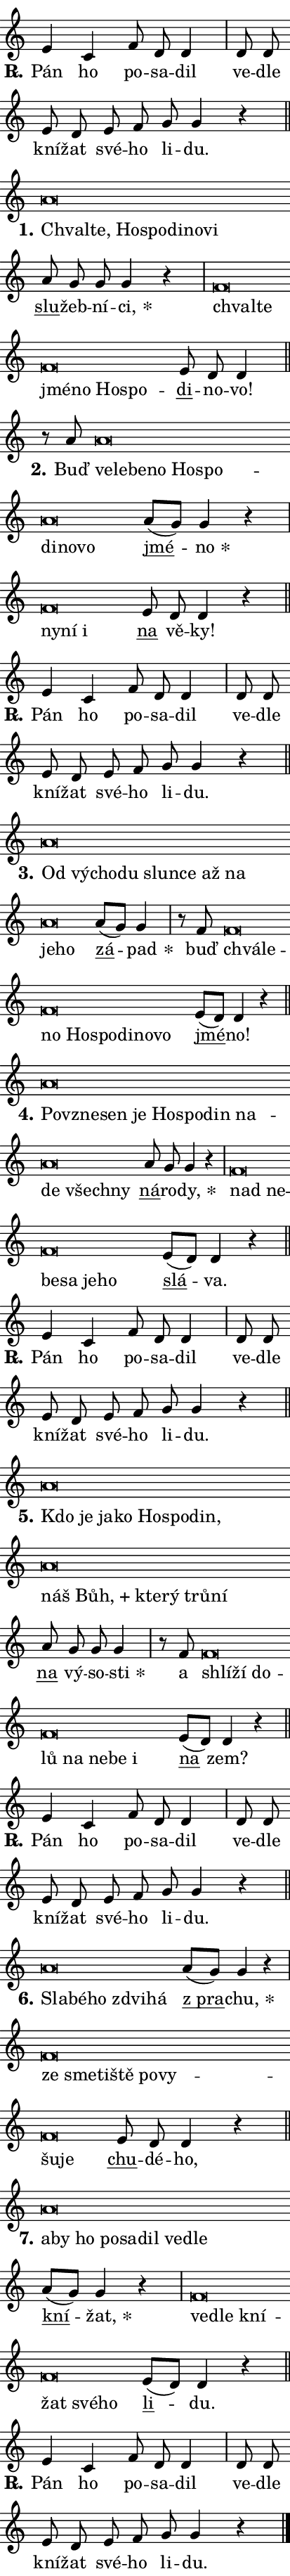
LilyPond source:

\version "2.24.0"
\header { tagline = "" }
\paper {
  indent = 0\cm
  top-margin = 0\cm
  right-margin = 0\cm
  bottom-margin = 0\cm
  left-margin = 0\cm
  paper-width = 7\cm
  page-breaking = #ly:one-page-breaking
  system-system-spacing.basic-distance = #11
  score-system-spacing.basic-distance = #11
  ragged-last = ##f
}


%% Author: Thomas Morley
%% https://lists.gnu.org/archive/html/lilypond-user/2020-05/msg00002.html
#(define (line-position grob)
"Returns position of @var[grob} in current system:
   @code{'start}, if at first time-step
   @code{'end}, if at last time-step
   @code{'middle} otherwise
"
  (let* ((col (ly:item-get-column grob))
         (ln (ly:grob-object col 'left-neighbor))
         (rn (ly:grob-object col 'right-neighbor))
         (col-to-check-left (if (ly:grob? ln) ln col))
         (col-to-check-right (if (ly:grob? rn) rn col))
         (break-dir-left
           (and
             (ly:grob-property col-to-check-left 'non-musical #f)
             (ly:item-break-dir col-to-check-left)))
         (break-dir-right
           (and
             (ly:grob-property col-to-check-right 'non-musical #f)
             (ly:item-break-dir col-to-check-right))))
        (cond ((eqv? 1 break-dir-left) 'start)
              ((eqv? -1 break-dir-right) 'end)
              (else 'middle))))

#(define (tranparent-at-line-position vctor)
  (lambda (grob)
  "Relying on @code{line-position} select the relevant enry from @var{vctor}.
Used to determine transparency,"
    (case (line-position grob)
      ((end) (not (vector-ref vctor 0)))
      ((middle) (not (vector-ref vctor 1)))
      ((start) (not (vector-ref vctor 2))))))

noteHeadBreakVisibility =
#(define-music-function (break-visibility)(vector?)
"Makes @code{NoteHead}s transparent relying on @var{break-visibility}"
#{
  \override NoteHead.transparent =
    #(tranparent-at-line-position break-visibility)
#})

#(define delete-ledgers-for-transparent-note-heads
  (lambda (grob)
    "Reads whether a @code{NoteHead} is transparent.
If so this @code{NoteHead} is removed from @code{'note-heads} from
@var{grob}, which is supposed to be @code{LedgerLineSpanner}.
As a result ledgers are not printed for this @code{NoteHead}"
    (let* ((nhds-array (ly:grob-object grob 'note-heads))
           (nhds-list
             (if (ly:grob-array? nhds-array)
                 (ly:grob-array->list nhds-array)
                 '()))
           ;; Relies on the transparent-property being done before
           ;; Staff.LedgerLineSpanner.after-line-breaking is executed.
           ;; This is fragile ...
           (to-keep
             (remove
               (lambda (nhd)
                 (ly:grob-property nhd 'transparent #f))
               nhds-list)))
      ;; TODO find a better method to iterate over grob-arrays, similiar
      ;; to filter/remove etc for lists
      ;; For now rebuilt from scratch
      (set! (ly:grob-object grob 'note-heads)  '())
      (for-each
        (lambda (nhd)
          (ly:pointer-group-interface::add-grob grob 'note-heads nhd))
        to-keep))))

hideNotes = {
  \noteHeadBreakVisibility #begin-of-line-visible
}
unHideNotes = {
  \noteHeadBreakVisibility #all-visible
}

% work-around for resetting accidentals
% https://lilypond.org/doc/v2.23/Documentation/notation/displaying-rhythms#unmetered-music
cadenzaMeasure = {
  \cadenzaOff
  \partial 1024 s1024
  \cadenzaOn
}

#(define-markup-command (accent layout props text) (markup?)
  "Underline accented syllable"
  (interpret-markup layout props
    #{\markup \override #'(offset . 4.3) \underline { #text }#}))

responsum = \markup \concat {
  "R" \hspace #-1.05 \path #0.1 #'((moveto 0 0.07) (lineto 0.9 0.8)) \hspace #0.05 "."
}

\layout {
    \context {
        \Staff
        \remove "Time_signature_engraver"
        \override LedgerLineSpanner.after-line-breaking = #delete-ledgers-for-transparent-note-heads
    }
    \context {
        \Voice {
            \override NoteHead.output-attributes = #'((class . "notehead"))
            \override Hairpin.height = #0.55
        }
    }
    \context {
        \Lyrics {
            \override StanzaNumber.output-attributes = #'((class . "stanzanumber"))
            \override LyricSpace.minimum-distance = #0.9
            \override LyricText.font-name = #"TeX Gyre Schola"
            \override LyricText.font-size = 1
            \override StanzaNumber.font-name = #"TeX Gyre Schola Bold"
            \override StanzaNumber.font-size = 1
        }
    }
}

% magnetic-lyrics.ily
%
%   written by
%     Jean Abou Samra <jean@abou-samra.fr>
%     Werner Lemberg <wl@gnu.org>
%
%   adapted by
%     Jiri Hon <jiri.hon@gmail.com>
%
% Version 2022-Apr-15

% https://www.mail-archive.com/lilypond-user@gnu.org/msg149350.html

#(define (Left_hyphen_pointer_engraver context)
   "Collect syllable-hyphen-syllable occurrences in lyrics and store
them in properties.  This engraver only looks to the left.  For
example, if the lyrics input is @code{foo -- bar}, it does the
following.

@itemize @bullet
@item
Set the @code{text} property of the @code{LyricHyphen} grob between
@q{foo} and @q{bar} to @code{foo}.

@item
Set the @code{left-hyphen} property of the @code{LyricText} grob with
text @q{foo} to the @code{LyricHyphen} grob between @q{foo} and
@q{bar}.
@end itemize

Use this auxiliary engraver in combination with the
@code{lyric-@/text::@/apply-@/magnetic-@/offset!} hook."
   (let ((hyphen #f)
         (text #f))
     (make-engraver
      (acknowledgers
       ((lyric-syllable-interface engraver grob source-engraver)
        (set! text grob)))
      (end-acknowledgers
       ((lyric-hyphen-interface engraver grob source-engraver)
        ;(when (not (grob::has-interface grob 'lyric-space-interface))
          (set! hyphen grob)));)
      ((stop-translation-timestep engraver)
       (when (and text hyphen)
         (ly:grob-set-object! text 'left-hyphen hyphen))
       (set! text #f)
       (set! hyphen #f)))))

#(define (lyric-text::apply-magnetic-offset! grob)
   "If the space between two syllables is less than the value in
property @code{LyricText@/.details@/.squash-threshold}, move the right
syllable to the left so that it gets concatenated with the left
syllable.

Use this function as a hook for
@code{LyricText@/.after-@/line-@/breaking} if the
@code{Left_@/hyphen_@/pointer_@/engraver} is active."
   (let ((hyphen (ly:grob-object grob 'left-hyphen #f)))
     (when hyphen
       (let ((left-text (ly:spanner-bound hyphen LEFT)))
         (when (grob::has-interface left-text 'lyric-syllable-interface)
           (let* ((common (ly:grob-common-refpoint grob left-text X))
                  (this-x-ext (ly:grob-extent grob common X))
                  (left-x-ext
                   (begin
                     ;; Trigger magnetism for left-text.
                     (ly:grob-property left-text 'after-line-breaking)
                     (ly:grob-extent left-text common X)))
                  ;; `delta` is the gap width between two syllables.
                  (delta (- (interval-start this-x-ext)
                            (interval-end left-x-ext)))
                  (details (ly:grob-property grob 'details))
                  (threshold (assoc-get 'squash-threshold details 0.2)))
             (when (< delta threshold)
               (let* (;; We have to manipulate the input text so that
                      ;; ligatures crossing syllable boundaries are not
                      ;; disabled.  For languages based on the Latin
                      ;; script this is essentially a beautification.
                      ;; However, for non-Western scripts it can be a
                      ;; necessity.
                      (lt (ly:grob-property left-text 'text))
                      (rt (ly:grob-property grob 'text))
                      (is-space (grob::has-interface hyphen 'lyric-space-interface))
                      (space (if is-space " " ""))
                      (space-markup (grob-interpret-markup grob " "))
                      (space-size (interval-length (ly:stencil-extent space-markup X)))
                      (extra-delta (if is-space space-size 0))
                      ;; Append new syllable.
                      (ltrt-space (if (and (string? lt) (string? rt))
                                (string-append lt space rt)
                                (make-concat-markup (list lt space rt))))
                      ;; Right-align `ltrt` to the right side.
                      (ltrt-space-markup (grob-interpret-markup
                               grob
                               (make-translate-markup
                                (cons (interval-length this-x-ext) 0)
                                (make-right-align-markup ltrt-space)))))
                 (begin
                   ;; Don't print `left-text`.
                   (ly:grob-set-property! left-text 'stencil #f)
                   ;; Set text and stencil (which holds all collected
                   ;; syllables so far) and shift it to the left.
                   (ly:grob-set-property! grob 'text ltrt-space)
                   (ly:grob-set-property! grob 'stencil ltrt-space-markup)
                   (ly:grob-translate-axis! grob (- (- delta extra-delta)) X))))))))))


#(define (lyric-hyphen::displace-bounds-first grob)
   ;; Make very sure this callback isn't triggered too early.
   (let ((left (ly:spanner-bound grob LEFT))
         (right (ly:spanner-bound grob RIGHT)))
     (ly:grob-property left 'after-line-breaking)
     (ly:grob-property right 'after-line-breaking)
     (ly:lyric-hyphen::print grob)))

squashThreshold = #0.4

\layout {
  \context {
    \Lyrics
    \consists #Left_hyphen_pointer_engraver
    \override LyricText.after-line-breaking =
      #lyric-text::apply-magnetic-offset!
    \override LyricHyphen.stencil = #lyric-hyphen::displace-bounds-first
    \override LyricText.details.squash-threshold = \squashThreshold
    \override LyricHyphen.minimum-distance = 0
    \override LyricHyphen.minimum-length = \squashThreshold
  }
}

squash = \override LyricText.details.squash-threshold = 9999
unSquash = \override LyricText.details.squash-threshold = \squashThreshold

left = \override LyricText.self-alignment-X = #LEFT
unLeft = \revert LyricText.self-alignment-X

starOffset = #(lambda (grob) 
                (let ((x_offset (ly:self-alignment-interface::aligned-on-x-parent grob)))
                  (if (= x_offset 0) 0 (+ x_offset 1.2))))

star = #(define-music-function (syllable)(string?)
"Append star separator at the end of a syllable"
#{
  \once \override LyricText.X-offset = #starOffset
  \lyricmode { \markup {
    #syllable
    \override #'((font-name . "TeX Gyre Schola Bold")) \hspace #0.2 \lower #0.65 \larger "*"
  } }
#})

starAccent = #(define-music-function (syllable)(string?)
"Append star separator at the end of a syllable and make accent"
#{
  \once \override LyricText.X-offset = #starOffset
  \lyricmode { \markup {
    \accent #syllable
    \override #'((font-name . "TeX Gyre Schola Bold")) \hspace #0.2 \lower #0.65 \larger "*"
  } }
#})

breath = #(define-music-function (syllable)(string?)
"Append breathing indicator at the end of a syllable"
#{
  \lyricmode { \markup { #syllable "+" } }
#})

optionalBreath = #(define-music-function (syllable)(string?)
"Append optional breathing indicator at the end of a syllable"
#{
  \lyricmode { \markup { #syllable "(+)" } }
#})


\score {
    <<
        \new Voice = "melody" { \cadenzaOn \key c \major \relative { e'4 c f8 d d4 \cadenzaMeasure \bar "|" d8 d \bar "" e d \bar "" e f g g4 r \cadenzaMeasure \bar "||" \break } }
        \new Lyrics \lyricsto "melody" { \lyricmode { \set stanza = \responsum
Pán ho po -- sa -- dil ve -- dle kní -- žat své -- ho li -- du. } }
    >>
    \layout {}
}

\score {
    <<
        \new Voice = "melody" { \cadenzaOn \key c \major \relative { a'\breve*1/16 \hideNotes \breve*1/16 \bar "" \breve*1/16 \bar "" \breve*1/16 \bar "" \breve*1/16 \bar "" \breve*1/16 \breve*1/16 \bar "" \unHideNotes \bar "" a8 g g g4 r \cadenzaMeasure \bar "|" f\breve*1/16 \hideNotes \breve*1/16 \bar "" \breve*1/16 \bar "" \breve*1/16 \bar "" \breve*1/16 \breve*1/16 \bar "" \unHideNotes \bar "" e8 d d4 \cadenzaMeasure \bar "||" \break } }
        \new Lyrics \lyricsto "melody" { \lyricmode { \set stanza = "1."
\left Chval -- \squash te, Ho -- spo -- di -- no -- vi \unLeft \unSquash \markup \accent slu -- žeb -- ní -- \star ci, \left chval -- \squash te jmé -- no Ho -- spo -- \unLeft \unSquash \markup \accent di -- no -- vo! } }
    >>
    \layout {}
}

\score {
    <<
        \new Voice = "melody" { \cadenzaOn \key c \major \relative { r8 a'8 a\breve*1/16 \hideNotes \breve*1/16 \bar "" \breve*1/16 \bar "" \breve*1/16 \bar "" \breve*1/16 \bar "" \breve*1/16 \bar "" \breve*1/16 \bar "" \breve*1/16 \breve*1/16 \bar "" \unHideNotes \bar "" a8[( g)] g4 r \cadenzaMeasure \bar "|" f\breve*1/16 \hideNotes \breve*1/16 \breve*1/16 \bar "" \unHideNotes \bar "" e8 d d4 r \cadenzaMeasure \bar "||" \break } }
        \new Lyrics \lyricsto "melody" { \lyricmode { \set stanza = "2."
Buď \left ve -- \squash le -- be -- no Ho -- spo -- di -- no -- vo \unLeft \unSquash \markup \accent jmé -- \star no \left ny -- \squash ní i \unLeft \unSquash \markup \accent na vě -- ky! } }
    >>
    \layout {}
}

\score {
    <<
        \new Voice = "melody" { \cadenzaOn \key c \major \relative { e'4 c f8 d d4 \cadenzaMeasure \bar "|" d8 d \bar "" e d \bar "" e f g g4 r \cadenzaMeasure \bar "||" \break } }
        \new Lyrics \lyricsto "melody" { \lyricmode { \set stanza = \responsum
Pán ho po -- sa -- dil ve -- dle kní -- žat své -- ho li -- du. } }
    >>
    \layout {}
}

\score {
    <<
        \new Voice = "melody" { \cadenzaOn \key c \major \relative { a'\breve*1/16 \hideNotes \breve*1/16 \bar "" \breve*1/16 \bar "" \breve*1/16 \bar "" \breve*1/16 \bar "" \breve*1/16 \bar "" \breve*1/16 \bar "" \breve*1/16 \bar "" \breve*1/16 \breve*1/16 \bar "" \unHideNotes \bar "" a8[( g)] g4 \cadenzaMeasure \bar "|" r8 f8 f\breve*1/16 \hideNotes \breve*1/16 \bar "" \breve*1/16 \bar "" \breve*1/16 \bar "" \breve*1/16 \bar "" \breve*1/16 \bar "" \breve*1/16 \breve*1/16 \bar "" \unHideNotes \bar "" e8[( d)] d4 r \cadenzaMeasure \bar "||" \break } }
        \new Lyrics \lyricsto "melody" { \lyricmode { \set stanza = "3."
\left Od \squash vý -- cho -- du slun -- ce až na je -- ho \unLeft \unSquash \markup \accent zá -- \star pad buď \left chvá -- \squash le -- no Ho -- spo -- di -- no -- vo \unLeft \unSquash \markup \accent jmé -- no! } }
    >>
    \layout {}
}

\score {
    <<
        \new Voice = "melody" { \cadenzaOn \key c \major \relative { a'\breve*1/16 \hideNotes \breve*1/16 \bar "" \breve*1/16 \bar "" \breve*1/16 \bar "" \breve*1/16 \bar "" \breve*1/16 \bar "" \breve*1/16 \bar "" \breve*1/16 \bar "" \breve*1/16 \bar "" \breve*1/16 \breve*1/16 \bar "" \unHideNotes \bar "" a8 g g4 r \cadenzaMeasure \bar "|" f\breve*1/16 \hideNotes \breve*1/16 \bar "" \breve*1/16 \bar "" \breve*1/16 \bar "" \breve*1/16 \breve*1/16 \bar "" \unHideNotes \bar "" e8[( d)] d4 r \cadenzaMeasure \bar "||" \break } }
        \new Lyrics \lyricsto "melody" { \lyricmode { \set stanza = "4."
\left Po -- \squash vzne -- sen je Ho -- spo -- din na -- de všech -- ny \unLeft \unSquash \markup \accent ná -- ro -- \star dy, \left nad \squash ne -- be -- sa je -- ho \unLeft \unSquash \markup \accent slá -- va. } }
    >>
    \layout {}
}

\score {
    <<
        \new Voice = "melody" { \cadenzaOn \key c \major \relative { e'4 c f8 d d4 \cadenzaMeasure \bar "|" d8 d \bar "" e d \bar "" e f g g4 r \cadenzaMeasure \bar "||" \break } }
        \new Lyrics \lyricsto "melody" { \lyricmode { \set stanza = \responsum
Pán ho po -- sa -- dil ve -- dle kní -- žat své -- ho li -- du. } }
    >>
    \layout {}
}

\score {
    <<
        \new Voice = "melody" { \cadenzaOn \key c \major \relative { a'\breve*1/16 \hideNotes \breve*1/16 \bar "" \breve*1/16 \bar "" \breve*1/16 \bar "" \breve*1/16 \bar "" \breve*1/16 \bar "" \breve*1/16 \bar "" \breve*1/16 \bar "" \breve*1/16 \bar "" \breve*1/16 \bar "" \breve*1/16 \bar "" \breve*1/16 \breve*1/16 \bar "" \unHideNotes \bar "" a8 g g g4 \cadenzaMeasure \bar "|" r8 f8 f\breve*1/16 \hideNotes \breve*1/16 \bar "" \breve*1/16 \bar "" \breve*1/16 \bar "" \breve*1/16 \bar "" \breve*1/16 \bar "" \breve*1/16 \breve*1/16 \bar "" \unHideNotes \bar "" e8[( d)] d4 r \cadenzaMeasure \bar "||" \break } }
        \new Lyrics \lyricsto "melody" { \lyricmode { \set stanza = "5."
\left Kdo \squash je ja -- ko Ho -- spo -- din, náš \breath "Bůh," kte -- rý trů -- ní \unLeft \unSquash \markup \accent na vý -- so -- \star sti a \left shlí -- \squash ží do -- lů na ne -- be i \unLeft \unSquash \markup \accent na zem? } }
    >>
    \layout {}
}

\score {
    <<
        \new Voice = "melody" { \cadenzaOn \key c \major \relative { e'4 c f8 d d4 \cadenzaMeasure \bar "|" d8 d \bar "" e d \bar "" e f g g4 r \cadenzaMeasure \bar "||" \break } }
        \new Lyrics \lyricsto "melody" { \lyricmode { \set stanza = \responsum
Pán ho po -- sa -- dil ve -- dle kní -- žat své -- ho li -- du. } }
    >>
    \layout {}
}

\score {
    <<
        \new Voice = "melody" { \cadenzaOn \key c \major \relative { a'\breve*1/16 \hideNotes \breve*1/16 \bar "" \breve*1/16 \bar "" \breve*1/16 \breve*1/16 \bar "" \unHideNotes \bar "" a8[( g)] g4 r \cadenzaMeasure \bar "|" f\breve*1/16 \hideNotes \breve*1/16 \bar "" \breve*1/16 \bar "" \breve*1/16 \bar "" \breve*1/16 \bar "" \breve*1/16 \bar "" \breve*1/16 \breve*1/16 \bar "" \unHideNotes \bar "" e8 d d4 r \cadenzaMeasure \bar "||" \break } }
        \new Lyrics \lyricsto "melody" { \lyricmode { \set stanza = "6."
\left Sla -- \squash bé -- ho zdvi -- há \unLeft \unSquash \markup \accent "z pra" -- \star chu, \left ze \squash sme -- ti -- ště po -- vy -- šu -- je \unLeft \unSquash \markup \accent chu -- dé -- ho, } }
    >>
    \layout {}
}

\score {
    <<
        \new Voice = "melody" { \cadenzaOn \key c \major \relative { a'\breve*1/16 \hideNotes \breve*1/16 \bar "" \breve*1/16 \bar "" \breve*1/16 \bar "" \breve*1/16 \bar "" \breve*1/16 \bar "" \breve*1/16 \breve*1/16 \bar "" \unHideNotes \bar "" a8[( g)] g4 r \cadenzaMeasure \bar "|" f\breve*1/16 \hideNotes \breve*1/16 \bar "" \breve*1/16 \bar "" \breve*1/16 \bar "" \breve*1/16 \breve*1/16 \bar "" \unHideNotes \bar "" e8[( d)] d4 r \cadenzaMeasure \bar "||" \break } }
        \new Lyrics \lyricsto "melody" { \lyricmode { \set stanza = "7."
\left a -- \squash by ho po -- sa -- dil ve -- dle \unLeft \unSquash \markup \accent kní -- \star žat, \left ve -- \squash dle kní -- žat své -- ho \unLeft \unSquash \markup \accent li -- du. } }
    >>
    \layout {}
}

\score {
    <<
        \new Voice = "melody" { \cadenzaOn \key c \major \relative { e'4 c f8 d d4 \cadenzaMeasure \bar "|" d8 d \bar "" e d \bar "" e f g g4 r \cadenzaMeasure \bar "||" \break } \bar "|." }
        \new Lyrics \lyricsto "melody" { \lyricmode { \set stanza = \responsum
Pán ho po -- sa -- dil ve -- dle kní -- žat své -- ho li -- du. } }
    >>
    \layout {}
}
